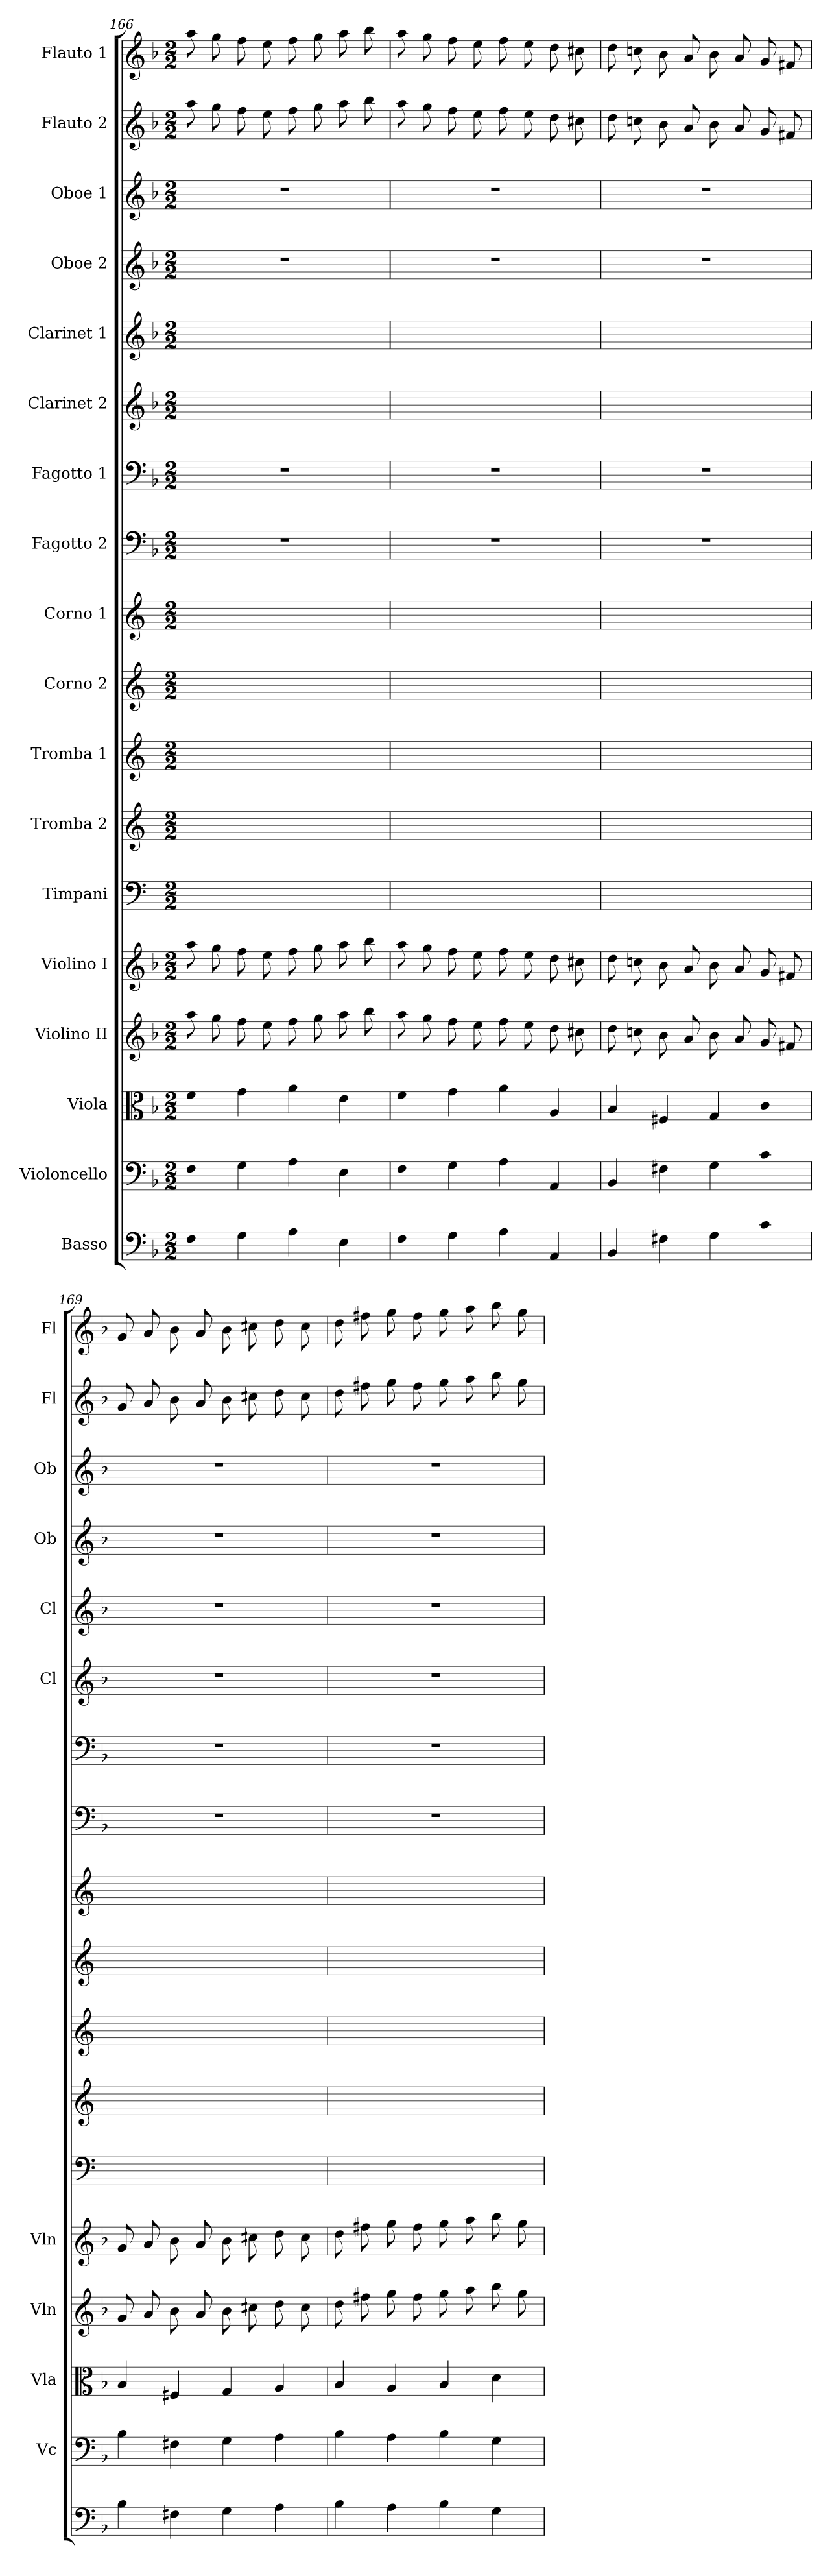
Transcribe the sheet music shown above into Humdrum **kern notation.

**kern	**kern	**kern	**kern	**kern	**kern	**kern	**kern	**kern	**kern	**kern	**kern	**kern	**kern	**kern	**kern	**kern	**kern
*part18	*part17	*part16	*part15	*part14	*part13	*part12	*part11	*part10	*part9	*part8	*part7	*part6	*part5	*part4	*part3	*part2	*part1
*staff18	*staff17	*staff16	*staff15	*staff14	*staff13	*staff12	*staff11	*staff10	*staff9	*staff8	*staff7	*staff6	*staff5	*staff4	*staff3	*staff2	*staff1
*I"Basso	*I"Violoncello	*I"Viola	*I"Violino II	*I"Violino I	*I"Timpani	*I"Tromba 2	*I"Tromba 1	*I"Corno 2	*I"Corno 1	*I"Fagotto 2	*I"Fagotto 1	*I"Clarinet 2	*I"Clarinet 1	*I"Oboe 2	*I"Oboe 1	*I"Flauto 2	*I"Flauto 1
*	*I'Vc	*I'Vla	*I'Vln	*I'Vln	*	*	*	*	*	*	*	*I'Cl	*I'Cl	*I'Ob	*I'Ob	*I'Fl	*I'Fl
*clefF4	*clefF4	*clefC3	*clefG2	*clefG2	*clefF4	*clefG2	*clefG2	*clefG2	*clefG2	*clefF4	*clefF4	*clefG2	*clefG2	*clefG2	*clefG2	*clefG2	*clefG2
*ITrd7c12	*	*	*	*	*	*ITrd-1c-2	*ITrd-1c-2	*ITrd6c10	*ITrd6c10	*	*	*ITrd2c3	*ITrd2c3	*	*	*	*
*k[b-]	*k[b-]	*k[b-]	*k[b-]	*k[b-]	*	*	*	*	*	*k[b-]	*k[b-]	*k[f#c#]	*k[f#c#]	*k[b-]	*k[b-]	*k[b-]	*k[b-]
*M2/2	*M2/2	*M2/2	*M2/2	*M2/2	*M2/2	*M2/2	*M2/2	*M2/2	*M2/2	*M2/2	*M2/2	*M2/2	*M2/2	*M2/2	*M2/2	*M2/2	*M2/2
=166	=166	=166	=166	=166	=166	=166	=166	=166	=166	=166	=166	=166	=166	=166	=166	=166	=166
4FF	4F	4f	8aa	8aa	1ryy	1ryy	1ryy	1ryy	1ryy	1r	1r	1ryy	1ryy	1r	1r	8aa	8aa
.	.	.	8gg	8gg	.	.	.	.	.	.	.	.	.	.	.	8gg	8gg
4GG	4G	4g	8ff	8ff	.	.	.	.	.	.	.	.	.	.	.	8ff	8ff
.	.	.	8ee	8ee	.	.	.	.	.	.	.	.	.	.	.	8ee	8ee
4AA	4A	4a	8ff	8ff	.	.	.	.	.	.	.	.	.	.	.	8ff	8ff
.	.	.	8gg	8gg	.	.	.	.	.	.	.	.	.	.	.	8gg	8gg
4EE	4E	4e	8aa	8aa	.	.	.	.	.	.	.	.	.	.	.	8aa	8aa
.	.	.	8bb-	8bb-	.	.	.	.	.	.	.	.	.	.	.	8bb-	8bb-
=167	=167	=167	=167	=167	=167	=167	=167	=167	=167	=167	=167	=167	=167	=167	=167	=167	=167
4FF	4F	4f	8aa	8aa	1ryy	1ryy	1ryy	1ryy	1ryy	1r	1r	1ryy	1ryy	1r	1r	8aa	8aa
.	.	.	8gg	8gg	.	.	.	.	.	.	.	.	.	.	.	8gg	8gg
4GG	4G	4g	8ff	8ff	.	.	.	.	.	.	.	.	.	.	.	8ff	8ff
.	.	.	8ee	8ee	.	.	.	.	.	.	.	.	.	.	.	8ee	8ee
4AA	4A	4a	8ff	8ff	.	.	.	.	.	.	.	.	.	.	.	8ff	8ff
.	.	.	8ee	8ee	.	.	.	.	.	.	.	.	.	.	.	8ee	8ee
4AAA	4AA	4A	8dd	8dd	.	.	.	.	.	.	.	.	.	.	.	8dd	8dd
.	.	.	8cc#X	8cc#X	.	.	.	.	.	.	.	.	.	.	.	8cc#X	8cc#X
=168	=168	=168	=168	=168	=168	=168	=168	=168	=168	=168	=168	=168	=168	=168	=168	=168	=168
4BBB-	4BB-	4B-	8dd	8dd	1ryy	1ryy	1ryy	1ryy	1ryy	1r	1r	1ryy	1ryy	1r	1r	8dd	8dd
.	.	.	8ccn	8ccn	.	.	.	.	.	.	.	.	.	.	.	8ccn	8ccn
4FF#X	4F#X	4F#X	8b-	8b-	.	.	.	.	.	.	.	.	.	.	.	8b-	8b-
.	.	.	8a	8a	.	.	.	.	.	.	.	.	.	.	.	8a	8a
4GG	4G	4G	8b-	8b-	.	.	.	.	.	.	.	.	.	.	.	8b-	8b-
.	.	.	8a	8a	.	.	.	.	.	.	.	.	.	.	.	8a	8a
4C	4c	4c	8g	8g	.	.	.	.	.	.	.	.	.	.	.	8g	8g
.	.	.	8f#X	8f#X	.	.	.	.	.	.	.	.	.	.	.	8f#X	8f#X
=169	=169	=169	=169	=169	=169	=169	=169	=169	=169	=169	=169	=169	=169	=169	=169	=169	=169
4BB-	4B-	4B-	8g	8g	1ryy	1ryy	1ryy	1ryy	1ryy	1r	1r	1r	1r	1r	1r	8g	8g
.	.	.	8a	8a	.	.	.	.	.	.	.	.	.	.	.	8a	8a
4FF#X	4F#X	4F#X	8b-	8b-	.	.	.	.	.	.	.	.	.	.	.	8b-	8b-
.	.	.	8a	8a	.	.	.	.	.	.	.	.	.	.	.	8a	8a
4GG	4G	4G	8b-	8b-	.	.	.	.	.	.	.	.	.	.	.	8b-	8b-
.	.	.	8cc#X	8cc#X	.	.	.	.	.	.	.	.	.	.	.	8cc#X	8cc#X
4AA	4A	4A	8dd	8dd	.	.	.	.	.	.	.	.	.	.	.	8dd	8dd
.	.	.	8cc#	8cc#	.	.	.	.	.	.	.	.	.	.	.	8cc#	8cc#
=170	=170	=170	=170	=170	=170	=170	=170	=170	=170	=170	=170	=170	=170	=170	=170	=170	=170
4BB-	4B-	4B-	8dd	8dd	1ryy	1ryy	1ryy	1ryy	1ryy	1r	1r	1r	1r	1r	1r	8dd	8dd
.	.	.	8ff#X	8ff#X	.	.	.	.	.	.	.	.	.	.	.	8ff#X	8ff#X
4AA	4A	4A	8gg	8gg	.	.	.	.	.	.	.	.	.	.	.	8gg	8gg
.	.	.	8ff#	8ff#	.	.	.	.	.	.	.	.	.	.	.	8ff#	8ff#
4BB-	4B-	4B-	8gg	8gg	.	.	.	.	.	.	.	.	.	.	.	8gg	8gg
.	.	.	8aa	8aa	.	.	.	.	.	.	.	.	.	.	.	8aa	8aa
4GG	4G	4d	8bb-	8bb-	.	.	.	.	.	.	.	.	.	.	.	8bb-	8bb-
.	.	.	8gg	8gg	.	.	.	.	.	.	.	.	.	.	.	8gg	8gg
=	=	=	=	=	=	=	=	=	=	=	=	=	=	=	=	=	=
*-	*-	*-	*-	*-	*-	*-	*-	*-	*-	*-	*-	*-	*-	*-	*-	*-	*-
